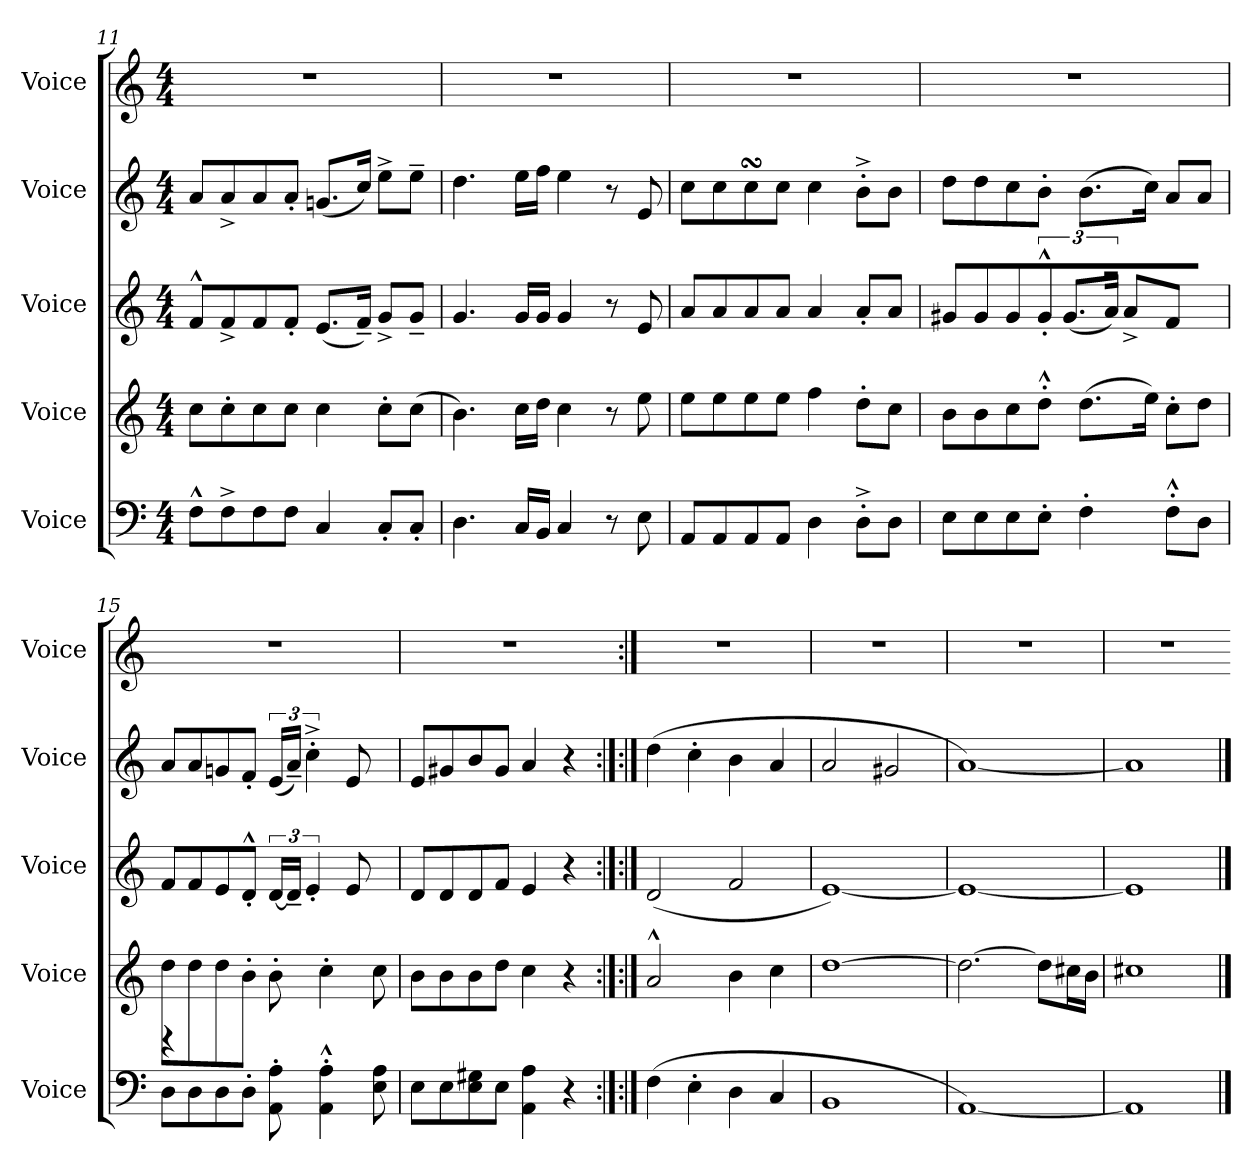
**kern	**kern	**kern	**kern	**kern
*part5	*part4	*part3	*part2	*part1
*staff5	*staff4	*staff3	*staff2	*staff1
*I"Voice	*I"Voice	*I"Voice	*I"Voice	*I"Voice
*I'Voice	*I'Voice	*I'Voice	*I'Voice	*I'Voice
*clefF4	*clefG2	*clefG2	*clefG2	*clefG2
*M4/4	*M4/4	*M4/4	*M4/4	*M4/4
=11	=11	=11	=11	=11
8F^^>\L	8cc\L	8f^^>/L	8a/L	1r
8F^<\	8cc'<\	8f^</	8a^</	.
8F\	8cc\	8f/	8a/	.
8F\J	8cc\J	8f'</J	8a'</J	.
4C/	4cc\	(<8.e/L	(<8.gn/L	.
.	.	16f~>~</Jk)	16cc/Jk)	.
8C'</L	8cc'<\L	8g^</L	8ee^<\L	.
8C'</J	(<8cc\J	8g~</J	8ee~<\J	.
!!LO:LB:g=z
=12	=12	=12	=12	=12
4.D\	4.b\)	4.g/	4.dd\	1r
16C/LL	16cc\LL	16g/LL	16ee\LL	.
16BB/JJ	16dd\JJ	16g/JJ	16ff\JJ	.
4C/	4cc\	4g/	4ee\	.
8r	8r	8r	8r	.
8E\	8ee\	8e/	8e/	.
=13	=13	=13	=13	=13
8AA/L	8ee\L	8a/L	8cc\L	1r
8AA/	8ee\	8a/	8cc\	.
8AA/	8ee\	8a/	8ccsSSs\	.
8AA/J	8ee\J	8a/J	8cc\J	.
4D\	4ff\	4a/	4cc\	.
8D^<'<\L	8dd'<'<\L	8a'</L	8b^<'<\L	.
8D\J	8cc\J	8a/J	8b\J	.
=14	=14	=14	=14	=14
8E\L	8b\L	8g#X/L	8dd\L	1r
8E\	8b\	8g#/	8dd\	.
8E\	8cc\	8g#/	8cc\	.
8E'<\J	8dd^^>'<\J	12g#^^>'<'</J	8b'<\J	.
.	.	(<12.g#/L	.	.
4F'<\	(>8.dd\L	.	(>8.b\L	.
.	.	24a/Jk)	.	.
.	.	8a^>/L	.	.
.	16ee\Jk)	.	16cc\Jk)	.
8F^^>'<\L	8cc'<\L	8f/J	8a/L	.
8D\J	8dd\J	8ryy	8a/J	.
!!LO:LB:g=z
=15	=15	=15	=15	=15
*	*^	*	*	*
8D\L	8dd\L	4rD	8f/L	8a/L	1r
8D\	8dd\	.	8f/	8a/	.
8D\	8dd\	2.ryy	8e/	8gn/	.
8D'<\J	8b'<\J	.	8d^^>'</J	8f'</J	.
8AA\'< 8A\'<	8b'<\	.	[<24d/LL	(<24e/LL	.
.	.	.	24d~</JJ]	24a~</JJ)	.
.	.	.	6e'</	6cc^<'<\	.
4AA\^^>'< 4A\^^>'<	4cc'<\	.	.	.	.
.	.	.	8e/	8e/	.
8E\ 8A\	8cc\	.	8ryy	8ryy	.
*	*v	*v	*	*	*
=16	=16	=16	=16	=16
8E\L	8b\L	8d/L	8e/L	1r
8E\	8b\	8d/	8g#X/	.
8E\ 8G#X\	8b\	8d/	8b/	.
8E\J	8dd\J	8f/J	8g#/J	.
4AA\ 4A\	4cc\	4e/	4a/	.
4r	4r	4r	4r	.
=17:|!	=17:|!	=17:|!	=17:|!	=17
(>4F\	2a^^>/	(<2d/	(>4dd\	1r
4E'>\	.	.	4cc'<'<\	.
4D\	4b\	2f/	4b\	.
4C/	4cc\	.	4a/	.
=18	=18	=18	=18	=18
1BB	[>1dd	[<1e)	2a/	1r
.	.	.	2g#X/	.
=19	=19	=19	=19	=19
[<1AA)	2.dd\_	1e_<	[<1a)	1r
.	8dd\L]	.	.	.
.	16cc#X\L	.	.	.
.	16b\JJ	.	.	.
=20	=20	=20	=20	=20
1AA]	1cc#X	1e]	1a]	1r
==	==	==	==	=
*-	*-	*-	*-	*-
